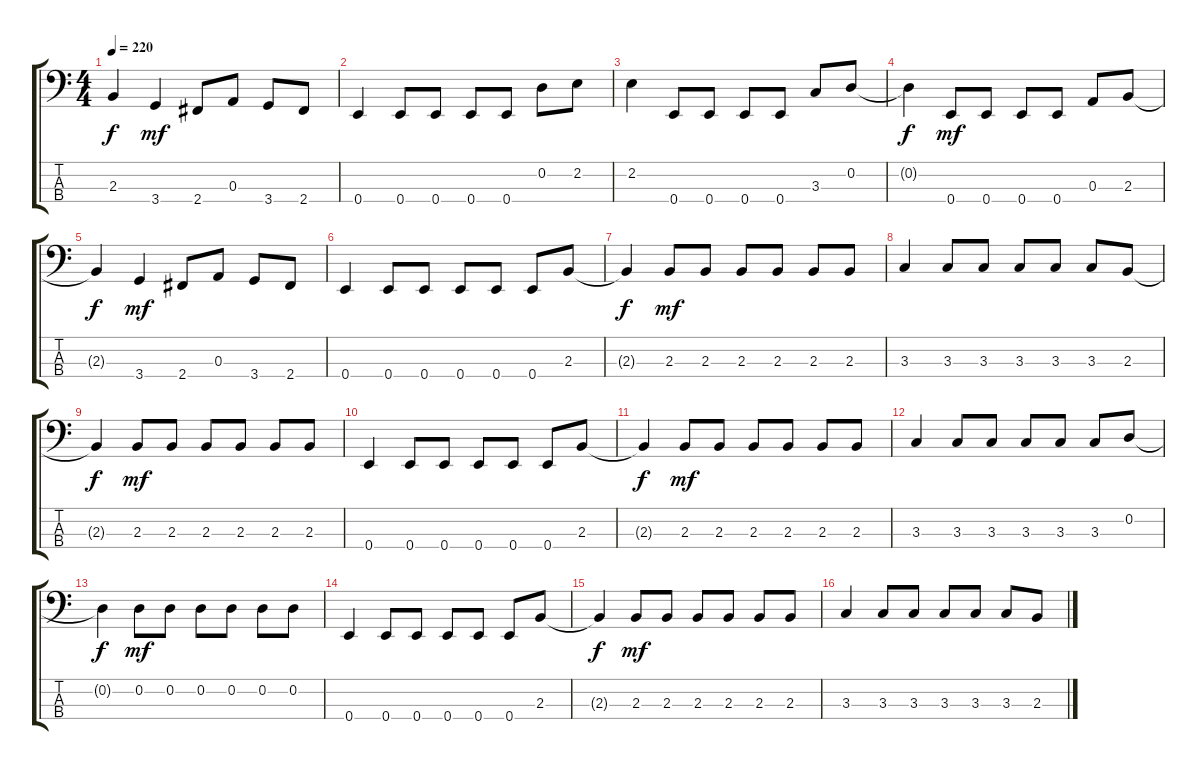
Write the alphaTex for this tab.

\track "" {instrument electricbassfinger}
\staff {score tabs}
\tuning (G2 D2 A1 E1) {hide}
\ts (4 4)
\tempo 220
\clef f4
\ks c
2.3{t}.4{dy f} 3.4.4{dy mf} 2.4.8 0.3.8 3.4.8 2.4.8 |
0.4.4 0.4.8 0.4.8 0.4.8 0.4.8 0.2.8 2.2.8 |
2.2.4 0.4.8 0.4.8 0.4.8 0.4.8 3.3.8 0.2.8 |
0.2{t}.4{dy f} 0.4.8{dy mf} 0.4.8 0.4.8 0.4.8 0.3.8 2.3.8 |
2.3{t}.4{dy f} 3.4.4{dy mf} 2.4.8 0.3.8 3.4.8 2.4.8 |
0.4.4 0.4.8 0.4.8 0.4.8 0.4.8 0.4.8 2.3.8 |
2.3{t}.4{dy f} 2.3.8{dy mf} 2.3.8 2.3.8 2.3.8 2.3.8 2.3.8 |
3.3.4 3.3.8 3.3.8 3.3.8 3.3.8 3.3.8 2.3.8 |
2.3{t}.4{dy f} 2.3.8{dy mf} 2.3.8 2.3.8 2.3.8 2.3.8 2.3.8 |
0.4.4 0.4.8 0.4.8 0.4.8 0.4.8 0.4.8 2.3.8 |
2.3{t}.4{dy f} 2.3.8{dy mf} 2.3.8 2.3.8 2.3.8 2.3.8 2.3.8 |
3.3.4 3.3.8 3.3.8 3.3.8 3.3.8 3.3.8 0.2.8 |
0.2{t}.4{dy f} 0.2.8{dy mf} 0.2.8 0.2.8 0.2.8 0.2.8 0.2.8 |
0.4.4 0.4.8 0.4.8 0.4.8 0.4.8 0.4.8 2.3.8 |
2.3{t}.4{dy f} 2.3.8{dy mf} 2.3.8 2.3.8 2.3.8 2.3.8 2.3.8 |
3.3.4 3.3.8 3.3.8 3.3.8 3.3.8 3.3.8 2.3.8
